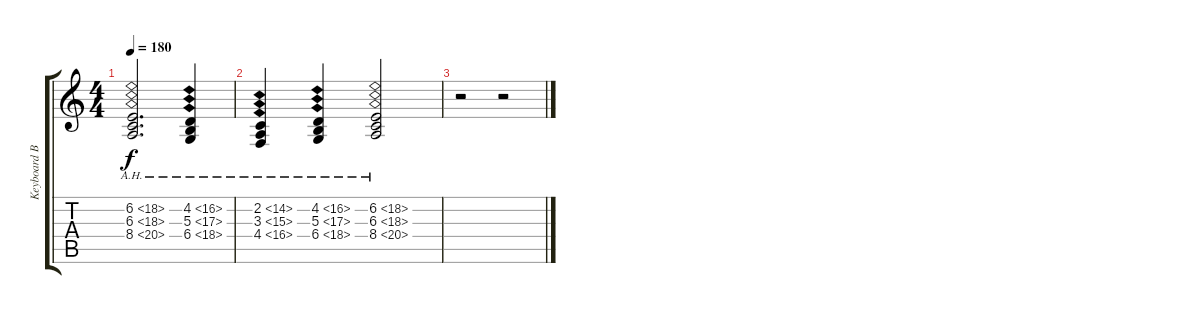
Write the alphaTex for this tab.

\track ("Keyboard Background" "Keyboard B") {instrument stringensemble1}
\staff {score tabs}
\tuning (Eb4 Bb3 Gb3 Db3 Ab2 Eb2) {hide}
\ts (4 4)
\tempo 180
\clef g2
\ks c
(6.2{ah 12} 6.3{ah 12} 8.4{ah 12}).2{d dy f} (4.2{ah 12} 5.3{ah 12} 6.4{ah 12}).4 |
(2.2{ah 12} 3.3{ah 12} 4.4{ah 12}).4 (4.2{ah 12} 5.3{ah 12} 6.4{ah 12}).4 (6.2{ah 12} 6.3{ah 12} 8.4{ah 12}).2 |
r.2 r.2
